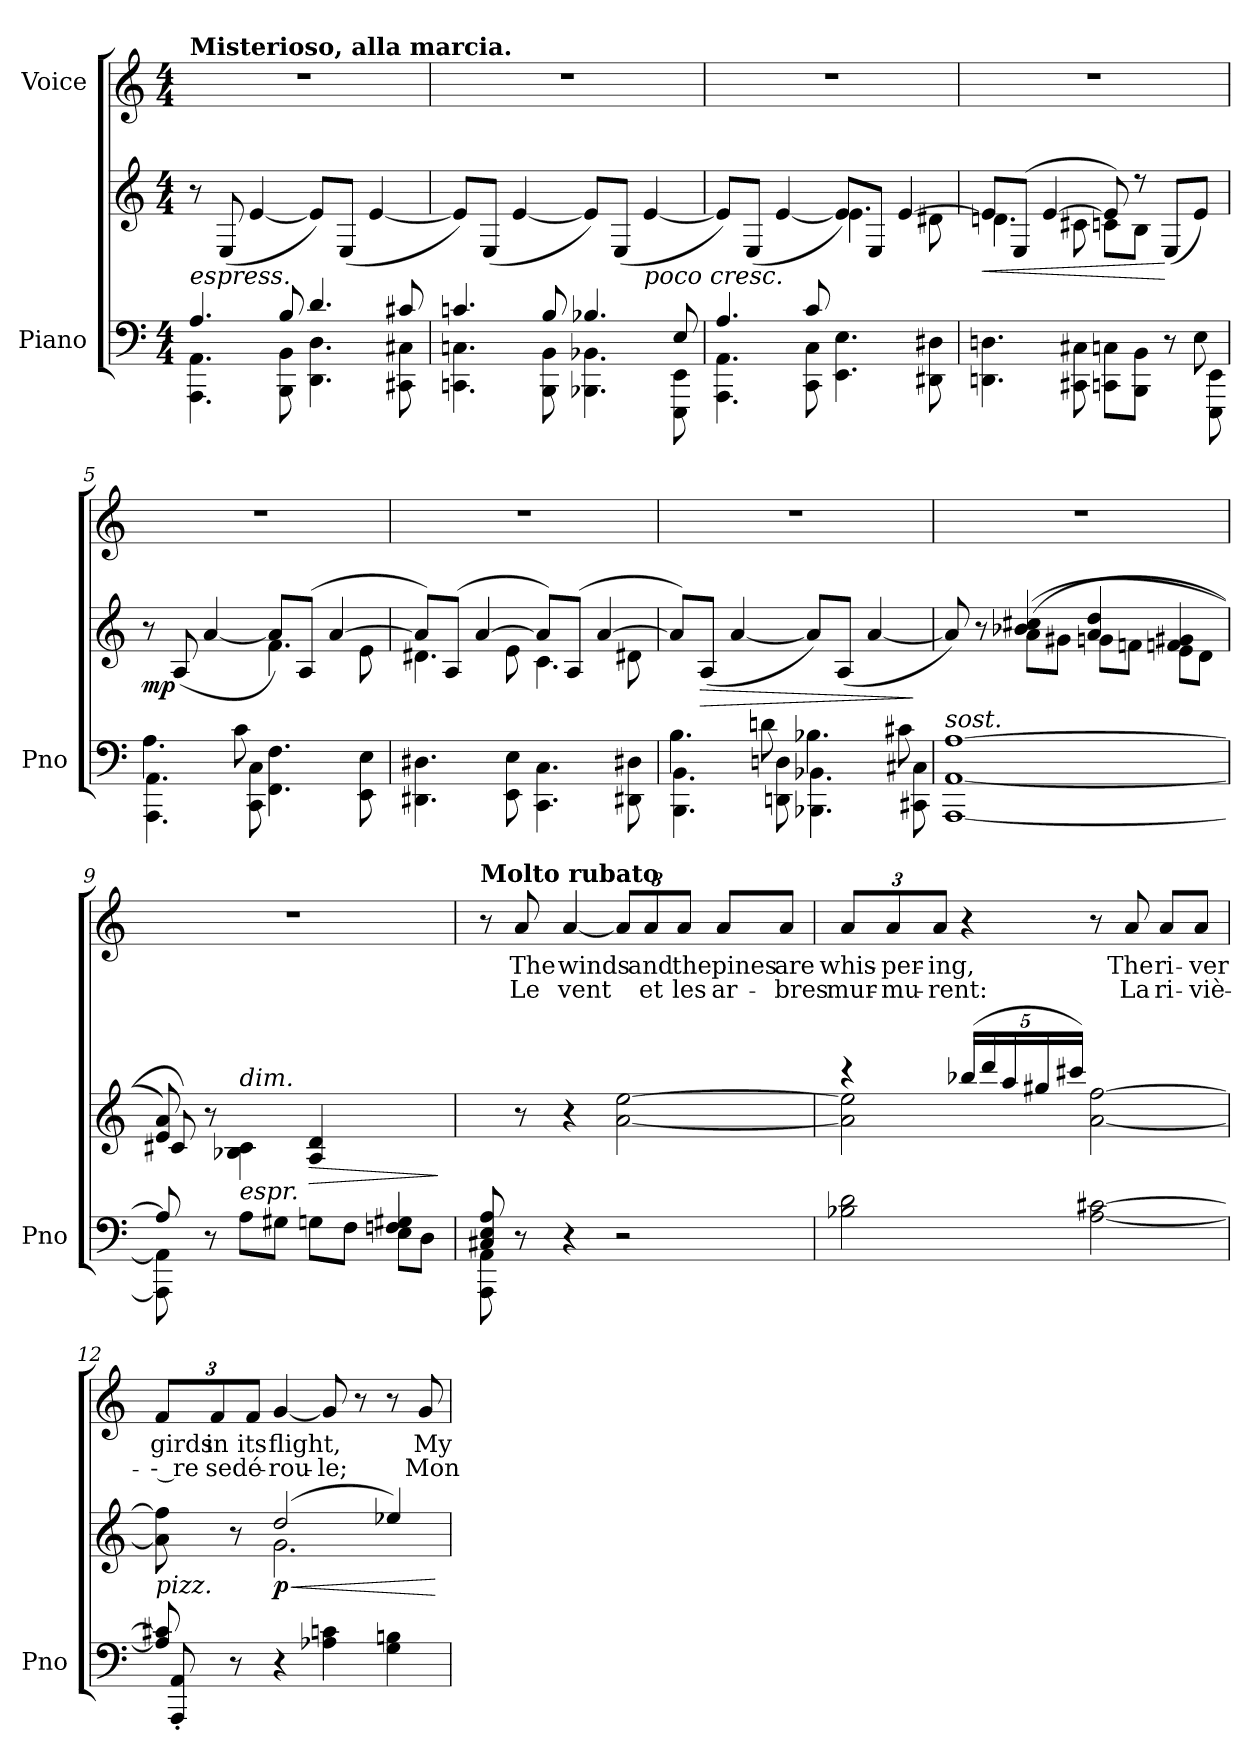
**kern	**kern	**dynam	**kern	**text	**text	**dynam
*part2	*part2	*part2	*part1	*part1	*part1	*part1
*staff3	*staff2	*staff2/3	*staff1	*staff1	*staff1	*staff1
*I"Piano	*	*	*I"Voice	*	*	*
*I'Pno	*	*	*	*	*	*
*clefF4	*clefG2	*	*clefG2	*	*	*
*k[]	*k[]	*	*k[]	*	*	*
*M4/4	*M4/4	*	*M4/4	*	*	*
=1	=1	=1	=1	=1	=1	=1
*^	*	*	*	*	*	*
!	!	!	!	!LO:TX:a:B:t=Misterioso, alla marcia.	!	!	!
!LO:TX:i:t=espress.	!	!	!	!	!	!	!
!	!	!	!LO:DY:b	!	!	!	!
!	!	!	!LO:DY:n=1:b	!	!	!	!
4.A/	4.AAA\ 4.AA\	8r	p other-dynamics	1r	.	.	.
.	.	(>8E/	.	.	.	.	.
.	.	[>4e/	.	.	.	.	.
8B/	8BBB\ 8BB\	.	.	.	.	.	.
4.d/	4.DD\ 4.D\	8e/L])	.	.	.	.	.
.	.	(>8E/J	.	.	.	.	.
.	.	[>4e/	.	.	.	.	.
8c#X/	8CC#X\ 8C#X\	.	.	.	.	.	.
=2	=2	=2	=2	=2	=2	=2	=2
4.cn/	4.CCn\ 4.Cn\	8e/L])	.	1r	.	.	.
.	.	(>8E/J	.	.	.	.	.
.	.	[>4e/	.	.	.	.	.
8B/	8BBB\ 8BB\	.	.	.	.	.	.
4.B-X/	4.BBB-X\ 4.BB-X\	8e/L])	.	.	.	.	.
.	.	(>8E/J	.	.	.	.	.
!	!	!LO:TX:b:i:t=poco  cresc.	!	!	!	!	!
.	.	[>4e/	.	.	.	.	.
8E/	8EEE\ 8EE\	.	.	.	.	.	.
=3	=3	=3	=3	=3	=3	=3	=3
*	*	*^	*	*	*	*	*
4.A/	4.AAA\ 4.AA\	8e/L])	2ryy	.	1r	.	.	.
.	.	(>8E/J	.	.	.	.	.	.
.	.	[4e/	.	.	.	.	.	.
8c/	8CC\ 8C\	.	.	.	.	.	.	.
!	!	!LO:N:head=solid	!	!	!	!	!	!
4.EE\ 4.E\	2ryy	8e/L])	4.e\	.	.	.	.	.
.	.	8E/J	.	.	.	.	.	.
.	.	[4e/	.	.	.	.	.	.
8DD#X\ 8D#X\	.	.	8d#X\	.	.	.	.	.
=4	=4	=4	=4	=4	=4	=4	=4	=4
!	!	!	!	!LO:HP:b	!	!	!	!
2..ryy	4.DDn\ 4.Dn\	8e/L]	4.dn\	<	1r	.	.	.
.	.	(8E/J	.	.	.	.	.	.
.	.	[4e/	.	.	.	.	.	.
.	8CC#X\ 8C#X\	.	8c#X\	.	.	.	.	.
.	8CCn\ 8Cn\L	8e/])	8cn\L	.	.	.	.	.
.	8BBB\ 8BB\J	8r	8B\J	.	.	.	.	.
.	8r	(>8E/L	4ryy	[	.	.	.	.
8E\	8EEE\ 8EE\	8e/J)	.	.	.	.	.	.
=5	=5	=5	=5	=5	=5	=5	=5	=5
!	!	!	!	!LO:DY:b	!	!	!	!
4.A\	4.AAA\ 4.AA\	8r	2ryy	mp	1r	.	.	.
.	.	(8A/	.	.	.	.	.	.
.	.	[4a/	.	.	.	.	.	.
8c\	8CC\ 8C\	.	.	.	.	.	.	.
2ryy	4.FF\ 4.F\	8a/L])	4.f\	.	.	.	.	.
.	.	(8A/J	.	.	.	.	.	.
.	.	[4a/	.	.	.	.	.	.
.	8EE\ 8E\	.	8e\	.	.	.	.	.
*v	*v	*	*	*	*	*	*	*
=6	=6	=6	=6	=6	=6	=6	=6
4.DD#X\ 4.D#X\	8a/L])	4.d#X\	.	1r	.	.	.
.	(8A/J	.	.	.	.	.	.
.	[4a/	.	.	.	.	.	.
8EE\ 8E\	.	8e\	.	.	.	.	.
4.CC\ 4.C\	8a/L])	4.c\	.	.	.	.	.
.	(8A/J	.	.	.	.	.	.
.	[4a/	.	.	.	.	.	.
8DD#X\ 8D#X\	.	8d#X\	.	.	.	.	.
*	*v	*v	*	*	*	*	*
=7	=7	=7	=7	=7	=7	=7
*^	*	*	*	*	*	*
4.B\	4.BBB\ 4.BB\	8a/L])	.	1r	.	.	.
!	!	!	!LO:HP:b	!	!	!	!
.	.	(8A/J	>	.	.	.	.
.	.	[4a/	.	.	.	.	.
8dn\	8DDn\ 8Dn\	.	.	.	.	.	.
4.B-X\	4.BBB-X\ 4.BB-X\	8a/L])	.	.	.	.	.
.	.	(8A/J	.	.	.	.	.
.	.	[4a/	.	.	.	.	.
8c#X\	8CC#X\ 8C#X\	.	.	.	.	.	.
*v	*v	*	*	*	*	*	*
.	.	]	.	.	.	.
=8	=8	=8	=8	=8	=8	=8
*^	*^	*	*	*	*	*
!LO:TX:i:t=sost.	!	!	!	!	!	!	!	!
[1A	[1AAA [1AA	8a/])	4ryy	.	1r	.	.	.
.	.	8r	.	.	.	.	.	.
!	!	!	!	!LO:DY:b	!	!	!	!
!	!	!	!	!LO:DY:n=1:b	!	!	!	!
.	.	(4b-X/ 4cc#X/	(8a\L	p other-dynamics	.	.	.	.
.	.	.	8g#X\J	.	.	.	.	.
.	.	4a/ 4dd/	8gn\L	.	.	.	.	.
.	.	.	8fn\J	.	.	.	.	.
.	.	4fn/ 4g#X/	8e\L	.	.	.	.	.
.	.	.	8d\J	.	.	.	.	.
=9	=9	=9	=9	=9	=9	=9	=9	=9
*	*^	*	*	*	*	*	*	*
2.ryy	8A/]	8AAA\] 8AA\]	8e 8a)	8c#X/)	.	1r	.	.	.
.	8r	2..ryy	8r	4ryy	.	.	.	.	.
!	!	!	!LO:TX:i:t=dim.	!	!	!	!	!	!
!	!LO:TX:i:t=espr.	!	!	!	!	!	!	!	!
.	8A\L	.	(4B-X\ 4c#\	.	.	.	.	.	.
.	8G#X\J	.	.	2ryy	.	.	.	.	.
!	!	!	!	!	!LO:HP:b	!	!	!	!
.	8Gn\L	.	4A/ 4d/	.	>	.	.	.	.
.	8F\J	.	.	.	.	.	.	.	.
4Fn/ 4G#X/	8E\L	.	4ryy	.	.	.	.	.	.
.	8D\J	.	.	8ryy	.	.	.	.	.
*v	*v	*v	*	*	*	*	*	*	*
*	*v	*v	*	*	*	*	*
.	.	]	.	.	.	.
=10	=10	=10	=10	=10	=10	=10
*^	*	*	*	*	*	*
!	!	!	!	!LO:TX:a:B:t=Molto rubato	!	!	!
8C#X/ 8E/ 8A/)	8AAA\ 8AA\	8ryy	.	8r	.	.	.
!	!	!	!	!	!	!	!LO:DY:a
!	!	!	!	!	!	!	!LO:DY:n=1:a
2..ryy	8r	8r	.	8a/	The	Le	p other-dynamics
.	4r	4r	.	[4a/	winds	vent	.
!	!	!	!LO:DY:b	!	!	!	!
!	!	!	!LO:DY:n=1:b	!	!	!	!
.	2r	[2a\ [>2ee\	pp other-dynamics	12a/L]	.	.	.
.	.	.	.	12a/	and	et	.
.	.	.	.	12a/J	the	les	.
.	.	.	.	8a/L	pines	ar-	.
.	.	.	.	8a/J	are	-bres	.
*v	*v	*	*	*	*	*	*
=11	=11	=11	=11	=11	=11	=11
*	*^	*	*	*	*	*
2B-X\ 2d\	4r	2a\] 2ee\]	.	12a/L	whis-	mur-	.
.	.	.	.	12a/	-per-	-mu-	.
.	.	.	.	12a/J	-ing,	-rent:	.
*	*Xbrackettup	*	*	*	*	*	*
!	!	!	!LO:DY:b	!	!	!	!
!	!	!	!LO:DY:n=1:b	!	!	!	!
.	(20bb-X/LL	.	ppp other-dynamics	4r	.	.	.
.	20ddd/	.	.	.	.	.	.
.	20aa/	.	.	.	.	.	.
.	20gg#X/	.	.	.	.	.	.
.	20ccc#X/JJ)	.	.	.	.	.	.
[2A\ [>2c#X\	2ryy	[2a\ [>2ff\	.	8r	.	.	.
.	.	.	.	8a/	The	La	.
.	.	.	.	8a/L	ri-	ri-	.
.	.	.	.	8a/J	-ver	-viè-	.
=12	=12	=12	=12	=12	=12	=12	=12
*^	*	*	*	*	*	*	*
!LO:TX:i:t=pizz.	!	!	!	!	!	!	!	!
8A/] 8c#X/]	8AAA/'< 8AA/'<	4ryy	8a\] 8ff\]	.	12f/L	girds	-- re	.
.	.	.	.	.	12f/	in	se	.
8r	2..ryy	.	8r	.	.	.	.	.
.	.	.	.	.	12f/J	its	dé-	.
!	!	!	!	!LO:HP:b	!	!	!	!
!	!	!	!	!LO:DY:n=1:b	!	!	!	!
4r	.	(2dd/	2.g\	< p	[4g/	flight,	-rou-	.
4A-X\ 4cn\	.	.	.	.	8g/]	.	-le;	.
.	.	.	.	.	8r	.	.	.
4G\ 4Bn\	.	4ee-X/)	.	.	8r	.	.	.
.	.	.	.	.	8g/	My	Mon	.
*v	*v	*	*	*	*	*	*	*
*	*v	*v	*	*	*	*	*
.	.	[	.	.	.	.
=	=	=	=	=	=	=
*-	*-	*-	*-	*-	*-	*-
